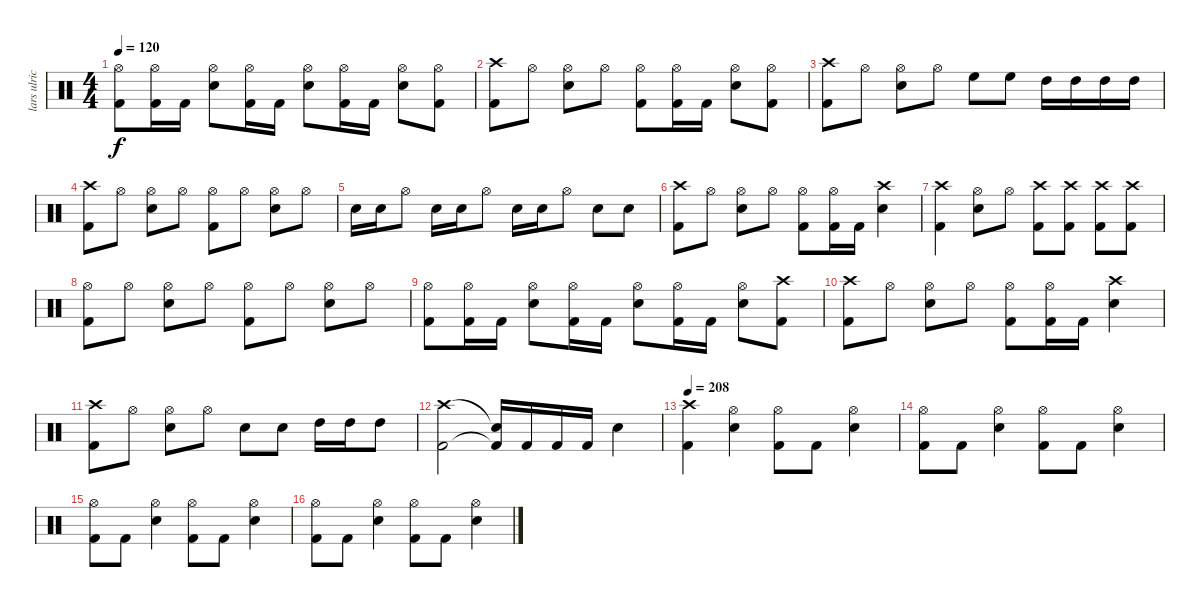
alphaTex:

\track ("lars ulrich" "lars ulric") {instrument percussion}
\staff {score}
\articulation defaults
\ts (4 4)
\tempo 120
\clef neutral
\ks c
("Hi-Hat (open)" "Kick (hit) 2").8{dy f} ("Hi-Hat (open)" "Kick (hit) 2").16 "Kick (hit) 2".16 ("Hi-Hat (open)" "Electric Snare (hit)").8 ("Hi-Hat (open)" "Kick (hit) 2").16 "Kick (hit) 2".16 ("Hi-Hat (open)" "Electric Snare (hit)").8 ("Hi-Hat (open)" "Kick (hit) 2").16 "Kick (hit) 2".16 ("Hi-Hat (open)" "Electric Snare (hit)").8 ("Hi-Hat (open)" "Kick (hit) 2").8 |
("Crash high (hit)" "Kick (hit) 2").8 "Hi-Hat (open)".8 ("Hi-Hat (open)" "Electric Snare (hit)").8 "Hi-Hat (open)".8 ("Hi-Hat (open)" "Kick (hit) 2").8 ("Hi-Hat (open)" "Kick (hit) 2").16 "Kick (hit) 2".16 ("Hi-Hat (open)" "Electric Snare (hit)").8 ("Hi-Hat (open)" "Kick (hit) 2").8 |
("Crash high (hit)" "Kick (hit) 2").8 "Hi-Hat (open)".8 ("Hi-Hat (open)" "Electric Snare (hit)").8 "Hi-Hat (open)".8 "High Floor Tom (hit)".8 "High Floor Tom (hit)".8 "High Tom (hit)".16 "High Tom (hit)".16 "High Tom (hit)".16 "High Tom (hit)".16 |
("Crash high (hit)" "Kick (hit) 2").8 "Hi-Hat (open)".8 ("Hi-Hat (open)" "Electric Snare (hit)").8 "Hi-Hat (open)".8 ("Hi-Hat (open)" "Kick (hit) 2").8 "Hi-Hat (open)".8 ("Hi-Hat (open)" "Electric Snare (hit)").8 "Hi-Hat (open)".8 |
"Electric Snare (hit)".16 "Electric Snare (hit)".16 "Hi-Hat (open)".8 "Electric Snare (hit)".16 "Electric Snare (hit)".16 "Hi-Hat (open)".8 "Electric Snare (hit)".16 "Electric Snare (hit)".16 "Hi-Hat (open)".8 "Electric Snare (hit)".8 "Electric Snare (hit)".8 |
("Crash high (hit)" "Kick (hit) 2").8 "Hi-Hat (open)".8 ("Hi-Hat (open)" "Electric Snare (hit)").8 "Hi-Hat (open)".8 ("Hi-Hat (open)" "Kick (hit) 2").8 ("Hi-Hat (open)" "Kick (hit) 2").16 "Kick (hit) 2".16 ("Crash high (hit)" "Electric Snare (hit)").4 |
("Crash high (hit)" "Kick (hit) 2").4 ("Hi-Hat (open)" "Electric Snare (hit)").8 "Hi-Hat (open)".8 ("Crash high (hit)" "Kick (hit) 2").8 ("Crash high (hit)" "Kick (hit) 2").8 ("Crash high (hit)" "Kick (hit) 2").8 ("Crash high (hit)" "Kick (hit) 2").8 |
("Hi-Hat (open)" "Kick (hit) 2").8 "Hi-Hat (open)".8 ("Hi-Hat (open)" "Electric Snare (hit)").8 "Hi-Hat (open)".8 ("Hi-Hat (open)" "Kick (hit) 2").8 "Hi-Hat (open)".8 ("Hi-Hat (open)" "Electric Snare (hit)").8 "Hi-Hat (open)".8 |
("Hi-Hat (open)" "Kick (hit) 2").8 ("Hi-Hat (open)" "Kick (hit) 2").16 "Kick (hit) 2".16 ("Hi-Hat (open)" "Electric Snare (hit)").8 ("Hi-Hat (open)" "Kick (hit) 2").16 "Kick (hit) 2".16 ("Hi-Hat (open)" "Electric Snare (hit)").8 ("Hi-Hat (open)" "Kick (hit) 2").16 "Kick (hit) 2".16 ("Hi-Hat (open)" "Electric Snare (hit)").8 ("Crash high (hit)" "Kick (hit) 2").8 |
("Crash high (hit)" "Kick (hit) 2").8 "Hi-Hat (open)".8 ("Hi-Hat (open)" "Electric Snare (hit)").8 "Hi-Hat (open)".8 ("Hi-Hat (open)" "Kick (hit) 2").8 ("Hi-Hat (open)" "Kick (hit) 2").16 "Kick (hit) 2".16 ("Crash high (hit)" "Electric Snare (hit)").4 |
("Crash high (hit)" "Kick (hit) 2").8 "Hi-Hat (open)".8 ("Hi-Hat (open)" "Electric Snare (hit)").8 "Hi-Hat (open)".8 "Electric Snare (hit)".8 "Electric Snare (hit)".8 "High Tom (hit)".16 "High Tom (hit)".16 "High Tom (hit)".8 |
("Crash high (hit)" "Kick (hit) 2").2 ("Snare (hit)"{t} "Kick (hit) 2"{t}).16 "Kick (hit) 2".16 "Kick (hit) 2".16 "Kick (hit) 2".16 "Electric Snare (hit)".4 |
\tempo 208
("Crash high (hit)" "Kick (hit) 2").4 ("Hi-Hat (open)" "Electric Snare (hit)").4 ("Hi-Hat (open)" "Kick (hit) 2").8 "Kick (hit) 2".8 ("Hi-Hat (open)" "Electric Snare (hit)").4 |
("Hi-Hat (open)" "Kick (hit) 2").8 "Kick (hit) 2".8 ("Hi-Hat (open)" "Electric Snare (hit)").4 ("Hi-Hat (open)" "Kick (hit) 2").8 "Kick (hit) 2".8 ("Hi-Hat (open)" "Electric Snare (hit)").4 |
("Hi-Hat (open)" "Kick (hit) 2").8 "Kick (hit) 2".8 ("Hi-Hat (open)" "Electric Snare (hit)").4 ("Hi-Hat (open)" "Kick (hit) 2").8 "Kick (hit) 2".8 ("Hi-Hat (open)" "Electric Snare (hit)").4 |
("Hi-Hat (open)" "Kick (hit) 2").8 "Kick (hit) 2".8 ("Hi-Hat (open)" "Electric Snare (hit)").4 ("Hi-Hat (open)" "Kick (hit) 2").8 "Kick (hit) 2".8 ("Hi-Hat (open)" "Electric Snare (hit)").4
